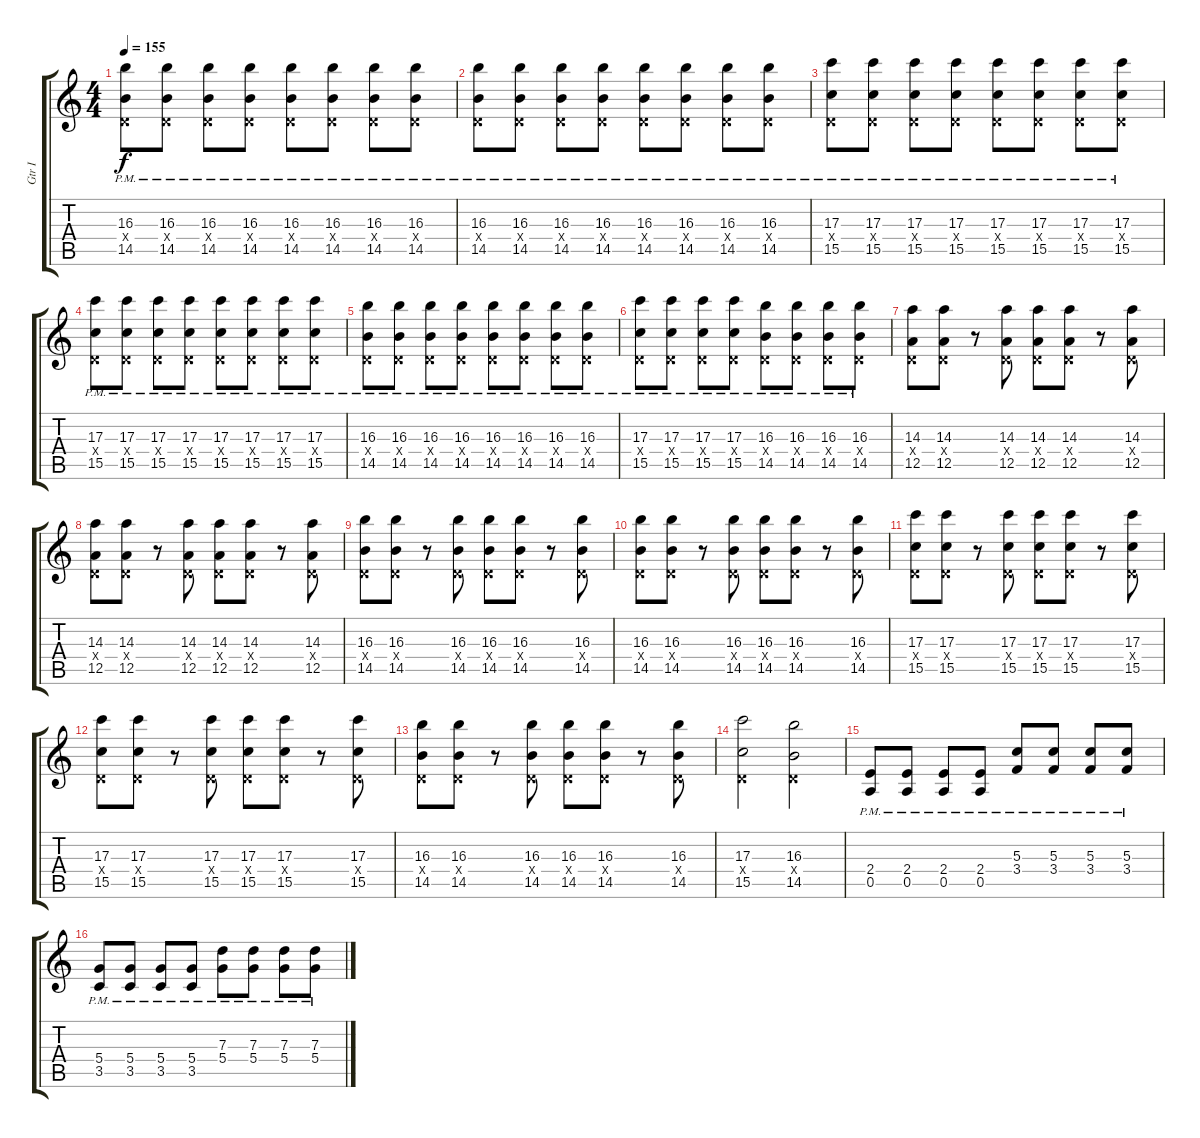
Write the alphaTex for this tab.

\track ("Gtr I" "Gtr I") {instrument overdrivenguitar}
\staff {score tabs}
\tuning (E4 B3 G3 D3 A2 E2) {hide}
\ts (4 4)
\tempo 155
\clef g2
\ks c
(16.3{pm} 0.4{x} 14.5{pm}).8{dy f} (16.3{pm} 0.4{x} 14.5{pm}).8 (16.3{pm} 0.4{x} 14.5{pm}).8 (16.3{pm} 0.4{x} 14.5{pm}).8 (16.3{pm} 0.4{x} 14.5{pm}).8 (16.3{pm} 0.4{x} 14.5{pm}).8 (16.3{pm} 0.4{x} 14.5{pm}).8 (16.3{pm} 0.4{x} 14.5{pm}).8 |
(16.3{pm} 0.4{x} 14.5{pm}).8 (16.3{pm} 0.4{x} 14.5{pm}).8 (16.3{pm} 0.4{x} 14.5{pm}).8 (16.3{pm} 0.4{x} 14.5{pm}).8 (16.3{pm} 0.4{x} 14.5{pm}).8 (16.3{pm} 0.4{x} 14.5{pm}).8 (16.3{pm} 0.4{x} 14.5{pm}).8 (16.3{pm} 0.4{x} 14.5{pm}).8 |
(17.3{pm} 0.4{x} 15.5{pm}).8 (17.3{pm} 0.4{x} 15.5{pm}).8 (17.3{pm} 0.4{x} 15.5{pm}).8 (17.3{pm} 0.4{x} 15.5{pm}).8 (17.3{pm} 0.4{x} 15.5{pm}).8 (17.3{pm} 0.4{x} 15.5{pm}).8 (17.3{pm} 0.4{x} 15.5{pm}).8 (17.3{pm} 0.4{x} 15.5{pm}).8 |
(17.3{pm} 0.4{x} 15.5{pm}).8 (17.3{pm} 0.4{x} 15.5{pm}).8 (17.3{pm} 0.4{x} 15.5{pm}).8 (17.3{pm} 0.4{x} 15.5{pm}).8 (17.3{pm} 0.4{x} 15.5{pm}).8 (17.3{pm} 0.4{x} 15.5{pm}).8 (17.3{pm} 0.4{x} 15.5{pm}).8 (17.3{pm} 0.4{x} 15.5{pm}).8 |
(16.3{pm} 0.4{x} 14.5{pm}).8 (16.3{pm} 0.4{x} 14.5{pm}).8 (16.3{pm} 0.4{x} 14.5{pm}).8 (16.3{pm} 0.4{x} 14.5{pm}).8 (16.3{pm} 0.4{x} 14.5{pm}).8 (16.3{pm} 0.4{x} 14.5{pm}).8 (16.3{pm} 0.4{x} 14.5{pm}).8 (16.3{pm} 0.4{x} 14.5{pm}).8 |
(17.3{pm} 0.4{x} 15.5{pm}).8 (17.3{pm} 0.4{x} 15.5{pm}).8 (17.3{pm} 0.4{x} 15.5{pm}).8 (17.3{pm} 0.4{x} 15.5{pm}).8 (16.3{pm} 0.4{x} 14.5{pm}).8 (16.3{pm} 0.4{x} 14.5{pm}).8 (16.3{pm} 0.4{x} 14.5{pm}).8 (16.3{pm} 0.4{x} 14.5{pm}).8 |
(14.3 0.4{x} 12.5).8 (14.3 0.4{x} 12.5).8 r.8 (14.3 0.4{x} 12.5).8 (14.3 0.4{x} 12.5).8 (14.3 0.4{x} 12.5).8 r.8 (14.3 0.4{x} 12.5).8 |
(14.3 0.4{x} 12.5).8 (14.3 0.4{x} 12.5).8 r.8 (14.3 0.4{x} 12.5).8 (14.3 0.4{x} 12.5).8 (14.3 0.4{x} 12.5).8 r.8 (14.3 0.4{x} 12.5).8 |
(16.3 0.4{x} 14.5).8 (16.3 0.4{x} 14.5).8 r.8 (16.3 0.4{x} 14.5).8 (16.3 0.4{x} 14.5).8 (16.3 0.4{x} 14.5).8 r.8 (16.3 0.4{x} 14.5).8 |
(16.3 0.4{x} 14.5).8 (16.3 0.4{x} 14.5).8 r.8 (16.3 0.4{x} 14.5).8 (16.3 0.4{x} 14.5).8 (16.3 0.4{x} 14.5).8 r.8 (16.3 0.4{x} 14.5).8 |
(17.3 0.4{x} 15.5).8 (17.3 0.4{x} 15.5).8 r.8 (17.3 0.4{x} 15.5).8 (17.3 0.4{x} 15.5).8 (17.3 0.4{x} 15.5).8 r.8 (17.3 0.4{x} 15.5).8 |
(17.3 0.4{x} 15.5).8 (17.3 0.4{x} 15.5).8 r.8 (17.3 0.4{x} 15.5).8 (17.3 0.4{x} 15.5).8 (17.3 0.4{x} 15.5).8 r.8 (17.3 0.4{x} 15.5).8 |
(16.3 0.4{x} 14.5).8 (16.3 0.4{x} 14.5).8 r.8 (16.3 0.4{x} 14.5).8 (16.3 0.4{x} 14.5).8 (16.3 0.4{x} 14.5).8 r.8 (16.3 0.4{x} 14.5).8 |
(17.3 0.4{x} 15.5).2 (16.3 0.4{x} 14.5).2 |
(2.4{pm} 0.5{pm}).8 (2.4{pm} 0.5{pm}).8 (2.4{pm} 0.5{pm}).8 (2.4{pm} 0.5{pm}).8 (5.3{pm} 3.4{pm}).8 (5.3{pm} 3.4{pm}).8 (5.3{pm} 3.4{pm}).8 (5.3{pm} 3.4{pm}).8 |
(5.4{pm} 3.5{pm}).8 (5.4{pm} 3.5{pm}).8 (5.4{pm} 3.5{pm}).8 (5.4{pm} 3.5{pm}).8 (7.3{pm} 5.4{pm}).8 (7.3{pm} 5.4{pm}).8 (7.3{pm} 5.4{pm}).8 (7.3{pm} 5.4{pm}).8
